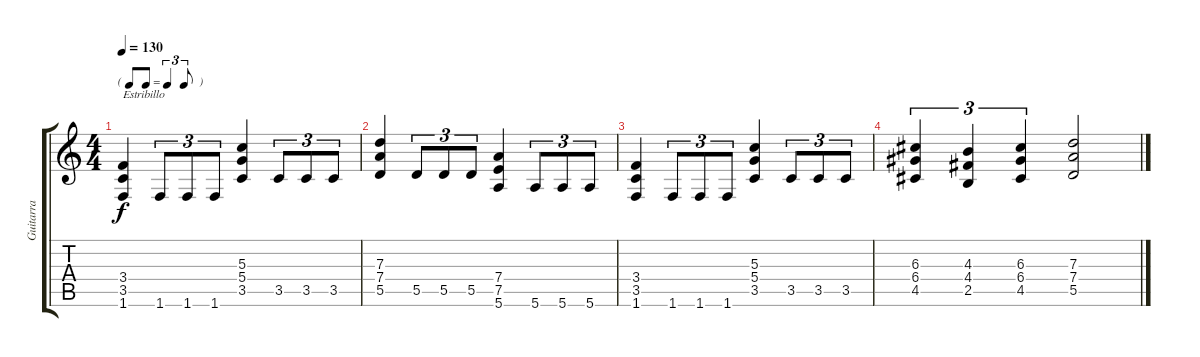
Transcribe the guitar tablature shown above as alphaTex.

\track ("Guitarra " "Guitarra ") {instrument distortionguitar}
\staff {score tabs}
\tuning (E4 B3 G3 D3 A2 E2) {hide}
\ts (4 4)
\tf triplet8th
\tempo 130
\clef g2
\ks c
(3.4 3.5 1.6).4{txt "Estribillo" dy f} 1.6.8{tu (3 2)} 1.6.8{tu (3 2)} 1.6.8{tu (3 2)} (5.3 5.4 3.5).4 3.5.8{tu (3 2)} 3.5.8{tu (3 2)} 3.5.8{tu (3 2)} |
(7.3 7.4 5.5).4 5.5.8{tu (3 2)} 5.5.8{tu (3 2)} 5.5.8{tu (3 2)} (7.4 7.5 5.6).4 5.6.8{tu (3 2)} 5.6.8{tu (3 2)} 5.6.8{tu (3 2)} |
(3.4 3.5 1.6).4 1.6.8{tu (3 2)} 1.6.8{tu (3 2)} 1.6.8{tu (3 2)} (5.3 5.4 3.5).4 3.5.8{tu (3 2)} 3.5.8{tu (3 2)} 3.5.8{tu (3 2)} |
(6.3 6.4 4.5).4{tu (3 2)} (4.3 4.4 2.5).4{tu (3 2)} (6.3 6.4 4.5).4{tu (3 2)} (7.3 7.4 5.5).2
